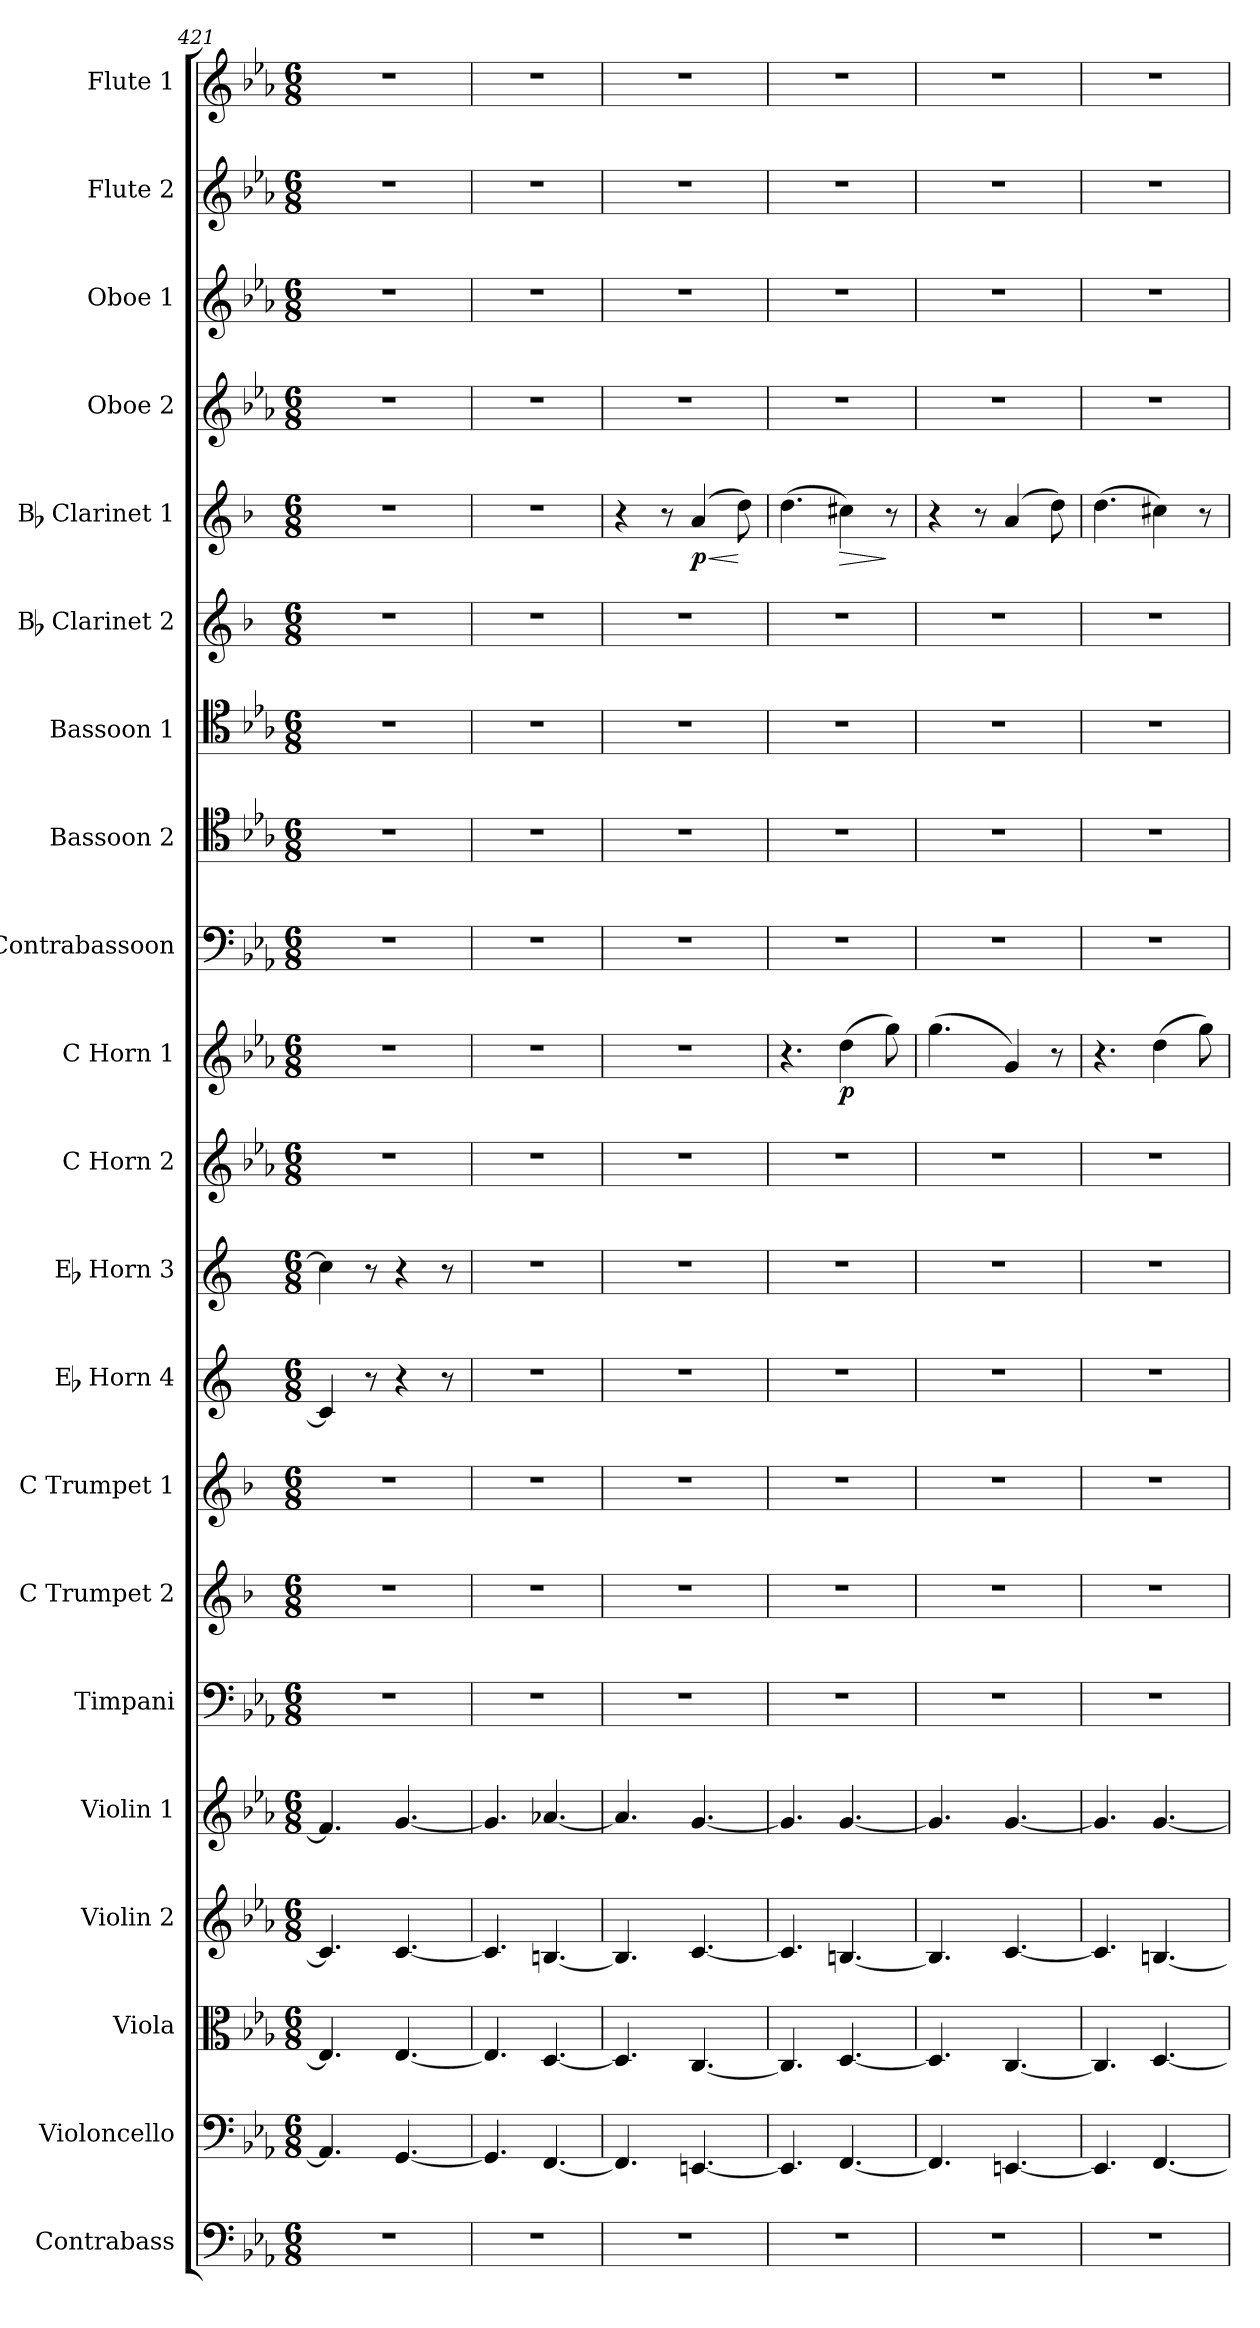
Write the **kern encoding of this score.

**kern	**kern	**kern	**kern	**kern	**kern	**kern	**kern	**kern	**kern	**kern	**kern	**dynam	**kern	**kern	**kern	**kern	**kern	**dynam	**kern	**kern	**kern	**kern
*part21	*part20	*part19	*part18	*part17	*part16	*part15	*part14	*part13	*part12	*part11	*part10	*part10	*part9	*part8	*part7	*part6	*part5	*part5	*part4	*part3	*part2	*part1
*staff21	*staff20	*staff19	*staff18	*staff17	*staff16	*staff15	*staff14	*staff13	*staff12	*staff11	*staff10	*staff10	*staff9	*staff8	*staff7	*staff6	*staff5	*staff5	*staff4	*staff3	*staff2	*staff1
*I"Contrabass	*I"Violoncello	*I"Viola	*I"Violin 2	*I"Violin 1	*I"Timpani	*I"C Trumpet 2	*I"C Trumpet 1	*I"Eb Horn 4	*I"Eb Horn 3	*I"C Horn 2	*I"C Horn 1	*	*I"Contrabassoon	*I"Bassoon 2	*I"Bassoon 1	*I"Bb Clarinet 2	*I"Bb Clarinet 1	*	*I"Oboe 2	*I"Oboe 1	*I"Flute 2	*I"Flute 1
*I'Cb	*I'Vc	*I'Vla	*I'Vln 2	*I'Vln 1	*I'Timp	*I'Tpt 2	*I'Tpt 1	*I'Hn 4	*I'Hn 3	*I'Hn 2	*I'Hn 1	*	*I'C Bsn	*I'Bsn 2	*I'Bsn 1	*I'Cl 2	*I'Cl 1	*	*I'Ob 2	*I'Ob 1	*I'Fl 2	*I'Fl 1
*clefF4	*clefF4	*clefC3	*clefG2	*clefG2	*clefF4	*clefG2	*clefG2	*clefG2	*clefG2	*clefG2	*clefG2	*	*clefF4	*clefC4	*clefC4	*clefG2	*clefG2	*	*clefG2	*clefG2	*clefG2	*clefG2
*ITrd7c12	*	*	*	*	*	*ITrd1c2	*ITrd1c2	*ITrd5c9	*ITrd5c9	*ITrd7c12	*ITrd7c12	*	*ITrd7c12	*	*	*ITrd1c2	*ITrd1c2	*	*	*	*	*
*k[b-e-a-]	*k[b-e-a-]	*k[b-e-a-]	*k[b-e-a-]	*k[b-e-a-]	*k[b-e-a-]	*k[b-e-a-]	*k[b-e-a-]	*k[b-e-a-]	*k[b-e-a-]	*k[b-e-a-]	*k[b-e-a-]	*	*k[b-e-a-]	*k[b-e-a-]	*k[b-e-a-]	*k[b-e-a-]	*k[b-e-a-]	*	*k[b-e-a-]	*k[b-e-a-]	*k[b-e-a-]	*k[b-e-a-]
*M6/8	*M6/8	*M6/8	*M6/8	*M6/8	*M6/8	*M6/8	*M6/8	*M6/8	*M6/8	*M6/8	*M6/8	*	*M6/8	*M6/8	*M6/8	*M6/8	*M6/8	*	*M6/8	*M6/8	*M6/8	*M6/8
=421	=421	=421	=421	=421	=421	=421	=421	=421	=421	=421	=421	=421	=421	=421	=421	=421	=421	=421	=421	=421	=421	=421
2.r	4.AA-/]	4.E-/]	4.c/]	4.f#/]	2.r	2.r	2.r	4E-/]	4e-\]	2.r	2.r	.	2.r	2.r	2.r	2.r	2.r	.	2.r	2.r	2.r	2.r
.	.	.	.	.	.	.	.	8r	8r	.	.	.	.	.	.	.	.	.	.	.	.	.
.	[4.GG/	[4.E-/	[4.c/	[4.g/	.	.	.	4r	4r	.	.	.	.	.	.	.	.	.	.	.	.	.
.	.	.	.	.	.	.	.	8r	8r	.	.	.	.	.	.	.	.	.	.	.	.	.
=422	=422	=422	=422	=422	=422	=422	=422	=422	=422	=422	=422	=422	=422	=422	=422	=422	=422	=422	=422	=422	=422	=422
2.r	4.GG/]	4.E-/]	4.c/]	4.g/]	2.r	2.r	2.r	2.r	2.r	2.r	2.r	.	2.r	2.r	2.r	2.r	2.r	.	2.r	2.r	2.r	2.r
.	[4.FF/	[4.D/	[4.Bn/	[4.a-X/	.	.	.	.	.	.	.	.	.	.	.	.	.	.	.	.	.	.
=423	=423	=423	=423	=423	=423	=423	=423	=423	=423	=423	=423	=423	=423	=423	=423	=423	=423	=423	=423	=423	=423	=423
2.r	4.FF/]	4.D/]	4.B/]	4.a-/]	2.r	2.r	2.r	2.r	2.r	2.r	2.r	.	2.r	2.r	2.r	2.r	4r	.	2.r	2.r	2.r	2.r
.	.	.	.	.	.	.	.	.	.	.	.	.	.	.	.	.	8r	.	.	.	.	.
!	!	!	!	!	!	!	!	!	!	!	!	!	!	!	!	!	!	!LO:HP:b	!	!	!	!
!	!	!	!	!	!	!	!	!	!	!	!	!	!	!	!	!	!	!LO:DY:n=1:b	!	!	!	!
.	[4.EEn/	[4.C/	[4.c/	[4.g/	.	.	.	.	.	.	.	.	.	.	.	.	(4g/	< p	.	.	.	.
.	.	.	.	.	.	.	.	.	.	.	.	.	.	.	.	.	8cc\)	[	.	.	.	.
=424	=424	=424	=424	=424	=424	=424	=424	=424	=424	=424	=424	=424	=424	=424	=424	=424	=424	=424	=424	=424	=424	=424
2.r	4.EE/]	4.C/]	4.c/]	4.g/]	2.r	2.r	2.r	2.r	2.r	2.r	4.r	.	2.r	2.r	2.r	2.r	(4.cc\	.	2.r	2.r	2.r	2.r
!	!	!	!	!	!	!	!	!	!	!	!	!LO:DY:b	!	!	!	!	!	!LO:HP:b	!	!	!	!
.	[4.FF/	[4.D/	[4.Bn/	[4.g/	.	.	.	.	.	.	(4d\	p	.	.	.	.	4bn\)	>	.	.	.	.
.	.	.	.	.	.	.	.	.	.	.	8g\)	.	.	.	.	.	8r	]	.	.	.	.
=425	=425	=425	=425	=425	=425	=425	=425	=425	=425	=425	=425	=425	=425	=425	=425	=425	=425	=425	=425	=425	=425	=425
2.r	4.FF/]	4.D/]	4.B/]	4.g/]	2.r	2.r	2.r	2.r	2.r	2.r	(4.g\	.	2.r	2.r	2.r	2.r	4r	.	2.r	2.r	2.r	2.r
.	.	.	.	.	.	.	.	.	.	.	.	.	.	.	.	.	8r	.	.	.	.	.
.	[4.EEn/	[4.C/	[4.c/	[4.g/	.	.	.	.	.	.	4G/)	.	.	.	.	.	(4g/	.	.	.	.	.
.	.	.	.	.	.	.	.	.	.	.	8r	.	.	.	.	.	8cc\)	.	.	.	.	.
!!LO:PB:g=z
=426	=426	=426	=426	=426	=426	=426	=426	=426	=426	=426	=426	=426	=426	=426	=426	=426	=426	=426	=426	=426	=426	=426
2.r	4.EE/]	4.C/]	4.c/]	4.g/]	2.r	2.r	2.r	2.r	2.r	2.r	4.r	.	2.r	2.r	2.r	2.r	(4.cc\	.	2.r	2.r	2.r	2.r
.	[4.FF/	[4.D/	[4.Bn/	[4.g/	.	.	.	.	.	.	(4d\	.	.	.	.	.	4bn\)	.	.	.	.	.
.	.	.	.	.	.	.	.	.	.	.	8g\)	.	.	.	.	.	8r	.	.	.	.	.
=	=	=	=	=	=	=	=	=	=	=	=	=	=	=	=	=	=	=	=	=	=	=
*-	*-	*-	*-	*-	*-	*-	*-	*-	*-	*-	*-	*-	*-	*-	*-	*-	*-	*-	*-	*-	*-	*-
